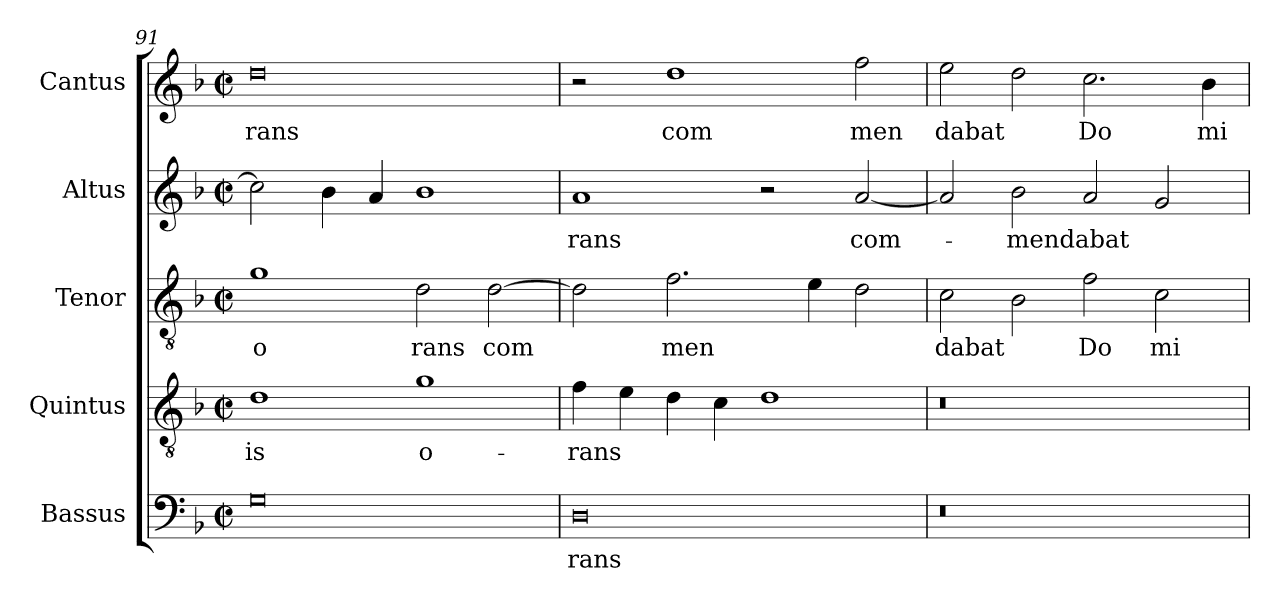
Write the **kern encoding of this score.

**kern	**text	**kern	**text	**kern	**text	**kern	**text	**kern	**text
*part5	*part5	*part4	*part4	*part3	*part3	*part2	*part2	*part1	*part1
*staff5	*staff5	*staff4	*staff4	*staff3	*staff3	*staff2	*staff2	*staff1	*staff1
*I"Bassus	*	*I"Quintus	*	*I"Tenor	*	*I"Altus	*	*I"Cantus	*
!!LO:LB:g=z
*clefF4	*	*clefGv2	*	*clefGv2	*	*clefG2	*	*clefG2	*
*k[b-]	*	*k[b-]	*	*k[b-]	*	*k[b-]	*	*k[b-]	*
*F:	*	*F:	*	*F:	*	*F:	*	*F:	*
*M2/2	*	*M2/2	*	*M2/2	*	*M2/2	*	*M2/2	*
*met(c|)	*	*met(c|)	*	*met(c|)	*	*met(c|)	*	*met(c|)	*
=91	=91	=91	=91	=91	=91	=91	=91	=91	=91
!	!	!	!LO:LY:b:cj	!	!LO:LY:b:cj	!	!	!	!LO:LY:b:cj
0G	.	1d	is	1g	o	2cc\]	.	0dd	-rans
.	.	.	.	.	.	4b-\	.	.	.
.	.	.	.	.	.	4a/	.	.	.
!	!	!	!LO:LY:b:cj	!	!LO:LY:b:cj	!	!	!	!
.	.	1g	o-	2d\	rans	1b-	.	.	.
!	!	!	!	!	!LO:LY:b	!	!	!	!
.	.	.	.	[>2d\	com	.	.	.	.
=92	=92	=92	=92	=92	=92	=92	=92	=92	=92
!	!LO:LY:b:cj	!	!LO:LY:b	!	!	!	!LO:LY:b:cj	!	!
0D	-rans	4f\	-rans	2d\]	.	1a	rans	2r	.
.	.	4e\	.	.	.	.	.	.	.
!	!	!	!	!	!LO:LY:b	!	!	!	!LO:LY:b:cj
.	.	4d\	.	2.f\	men	.	.	1dd	com
.	.	4c\	.	.	.	.	.	.	.
.	.	1d	.	.	.	2r	.	.	.
.	.	.	.	4e\	.	.	.	.	.
!	!	!	!	!	!	!	!LO:LY:b	!	!LO:LY:b:cj
.	.	.	.	2d\	.	[<2a/	com-	2ff\	men
=93	=93	=93	=93	=93	=93	=93	=93	=93	=93
!	!	!	!	!	!LO:LY:b	!	!	!	!LO:LY:b
0r	.	0r	.	2c\	dabat	2a/]	.	2ee\	dabat
!	!	!	!	!	!	!	!LO:LY:b	!	!
.	.	.	.	2B-\	.	2b-\	-mendabat	2dd\	.
!	!	!	!	!	!LO:LY:b:cj	!	!	!	!LO:LY:b:cj
.	.	.	.	2f\	Do	2a/	.	2.cc\	Do
!	!	!	!	!	!LO:LY:b:cj	!	!	!	!
.	.	.	.	2c\	mi	2g/	.	.	.
!	!	!	!	!	!	!	!	!	!LO:LY:b:cj
.	.	.	.	.	.	.	.	4b-\	mi
=	=	=	=	=	=	=	=	=	=
*-	*-	*-	*-	*-	*-	*-	*-	*-	*-
